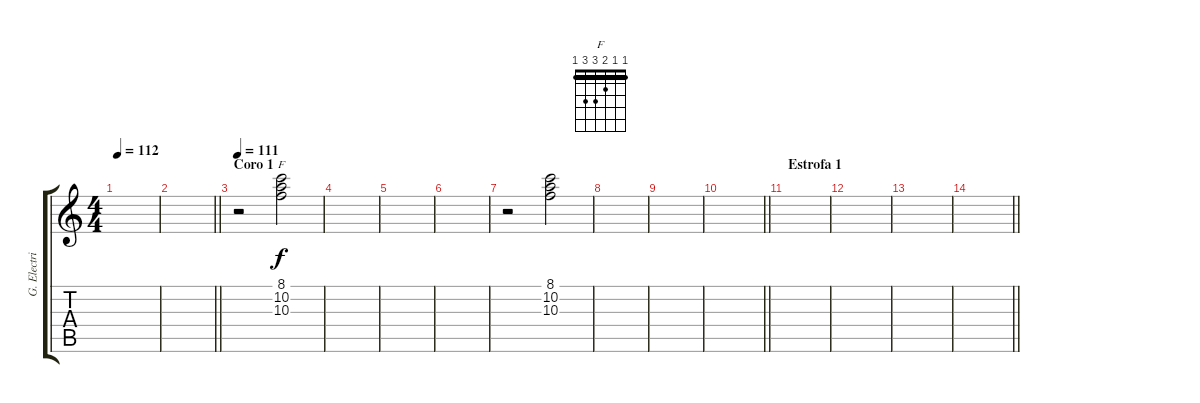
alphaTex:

\track ("G. Electrica" "G. Electri") {instrument overdrivenguitar}
\staff {score tabs}
\tuning (E4 B3 G3 D3 A2 E2) {hide}
\chord ("F" 1 1 2 3 3 1) {barre 1}
\ts (4 4)
\tempo 112
\clef g2
\ks c
|
\barLineRight lightlight
|
\section ("" "Coro 1")
\tempo 111
r.2{volume 10} (8.1 10.2 10.3).2{ch "F"} |
|
|
|
r.2 (8.1 10.2 10.3).2 |
|
|
\barLineRight lightlight
|
\section ("" "Estrofa 1")
|
|
|
\barLineRight lightlight
